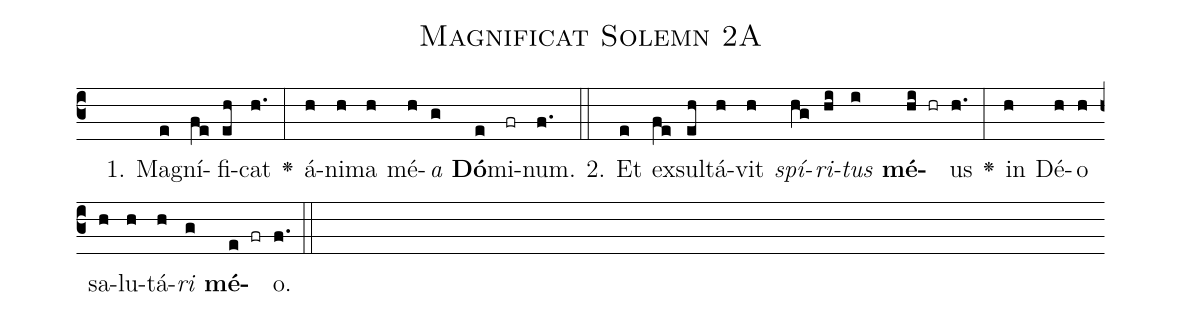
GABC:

name: Magnificat Solemn 2A;
office-part: Magnificat;
%%
(c3)()() 1. M{a}(e)gní(fe)fi(eh)cat(h.) <v>\greheightstar</v>(:) á(h)ni(h)ma(h) mé(h)<i>a</i>(g) <b>Dó</b>(e)mi(fr)num.(f.) (::)
2. Et(e) ex(fe)sul(eh)tá(h)vit(h) <i>spí</i>(hg)<i>ri</i>(hi)<i>tus</i>(i) <b>mé</b>(hi hr)us(h.) <v>\greheightstar</v>(:) in(h) Dé(h)o(h) sa(h)lu(h)tá(h)<i>ri</i>(g) <b>mé</b>(e fr)o.(f.) (::)

%E(h) u(h) o(h) u(g) a(e) e.(f.) (::)
